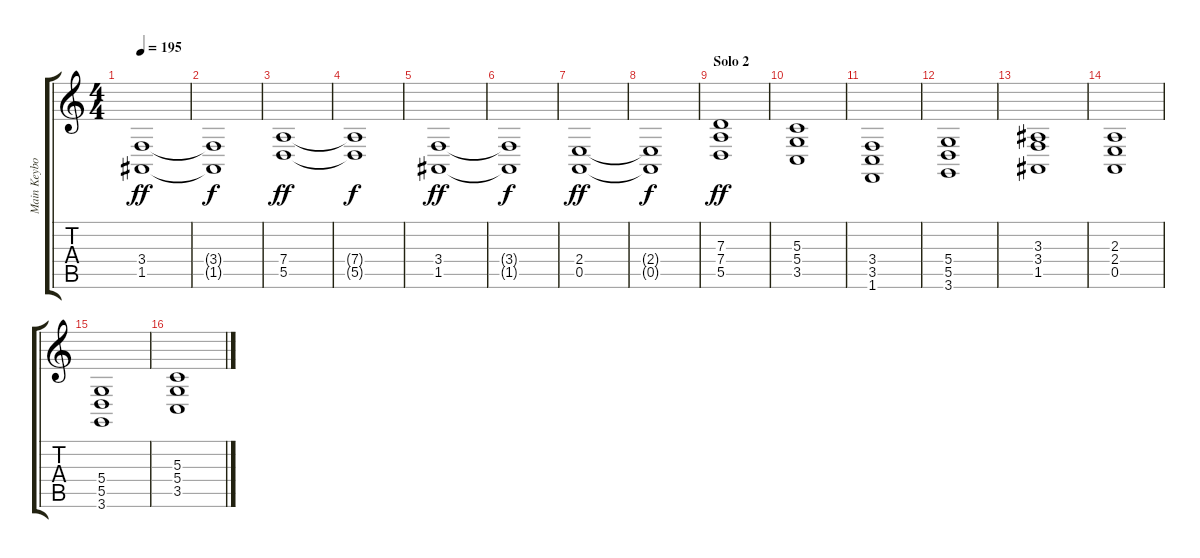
\track ("Main Keyboards " "Main Keybo") {instrument stringensemble1}
\staff {score tabs}
\tuning (E4 B3 G3 D3 A2 E2) {hide}
\ts (4 4)
\tempo 195
\clef g2
\ks c
(3.4 1.5).1{dy ff} |
(3.4{t} 1.5{t}).1{dy f} |
(7.4 5.5).1{dy ff} |
(7.4{t} 5.5{t}).1{dy f} |
(3.4 1.5).1{dy ff} |
(3.4{t} 1.5{t}).1{dy f} |
(2.4 0.5).1{dy ff} |
(2.4{t} 0.5{t}).1{dy f} |
\section ("" "Solo 2")
(7.3 7.4 5.5).1{dy ff} |
(5.3 5.4 3.5).1 |
(3.4 3.5 1.6).1 |
(5.4 5.5 3.6).1 |
(3.3 3.4 1.5).1 |
(2.3 2.4 0.5).1 |
(5.4 5.5 3.6).1 |
(5.3 5.4 3.5).1
